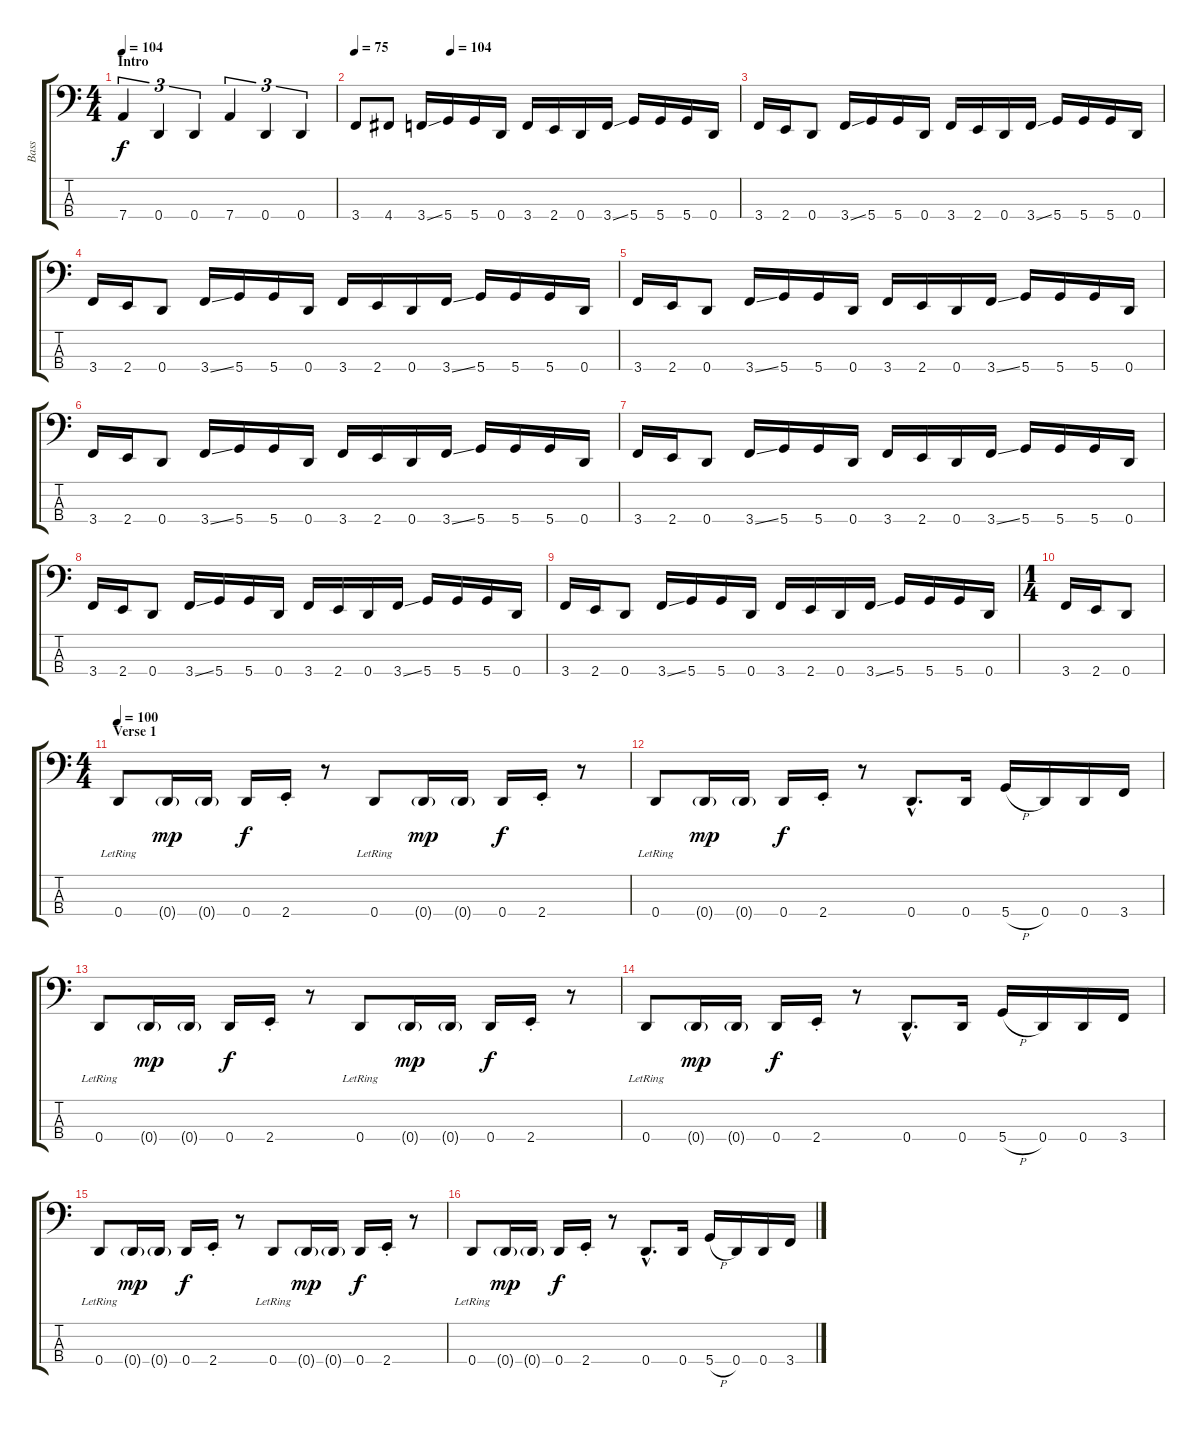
\track ("Bass" "Bass") {instrument electricbasspick}
\staff {score tabs}
\tuning (G2 D2 A1 D1) {hide}
\ts (4 4)
\section ("" "Intro")
\tempo 104
\tempo 114
\tempo 104
\clef f4
\ks c
7.4.4{tu (3 2) dy f instrument electricbasspick} 0.4.4{tu (3 2)} 0.4.4{tu (3 2)} 7.4.4{tu (3 2)} 0.4.4{tu (3 2)} 0.4.4{tu (3 2)} |
\tempo 75
\tempo (104 0.25)
3.4.8 4.4.8 3.4{ss}.16 5.4.16 5.4.16 0.4.16 3.4.16 2.4.16 0.4.16 3.4{ss}.16 5.4.16 5.4.16 5.4.16 0.4.16 |
3.4.16 2.4.16 0.4.8 3.4{ss}.16 5.4.16 5.4.16 0.4.16 3.4.16 2.4.16 0.4.16 3.4{ss}.16 5.4.16 5.4.16 5.4.16 0.4.16 |
3.4.16 2.4.16 0.4.8 3.4{ss}.16 5.4.16 5.4.16 0.4.16 3.4.16 2.4.16 0.4.16 3.4{ss}.16 5.4.16 5.4.16 5.4.16 0.4.16 |
3.4.16 2.4.16 0.4.8 3.4{ss}.16 5.4.16 5.4.16 0.4.16 3.4.16 2.4.16 0.4.16 3.4{ss}.16 5.4.16 5.4.16 5.4.16 0.4.16 |
3.4.16 2.4.16 0.4.8 3.4{ss}.16 5.4.16 5.4.16 0.4.16 3.4.16 2.4.16 0.4.16 3.4{ss}.16 5.4.16 5.4.16 5.4.16 0.4.16 |
3.4.16 2.4.16 0.4.8 3.4{ss}.16 5.4.16 5.4.16 0.4.16 3.4.16 2.4.16 0.4.16 3.4{ss}.16 5.4.16 5.4.16 5.4.16 0.4.16 |
3.4.16 2.4.16 0.4.8 3.4{ss}.16 5.4.16 5.4.16 0.4.16 3.4.16 2.4.16 0.4.16 3.4{ss}.16 5.4.16 5.4.16 5.4.16 0.4.16 |
3.4.16 2.4.16 0.4.8 3.4{ss}.16 5.4.16 5.4.16 0.4.16 3.4.16 2.4.16 0.4.16 3.4{ss}.16 5.4.16 5.4.16 5.4.16 0.4.16 |
\ts (1 4)
3.4.16 2.4.16 0.4.8 |
\ts (4 4)
\section ("" "Verse 1")
\tempo 100
0.4{lr}.8 0.4{g}.16{dy mp} 0.4{g}.16 0.4.16{dy f} 2.4{st}.16 r.8 0.4{lr}.8 0.4{g}.16{dy mp} 0.4{g}.16 0.4.16{dy f} 2.4{st}.16 r.8 |
0.4{lr}.8 0.4{g}.16{dy mp} 0.4{g}.16 0.4.16{dy f} 2.4{st}.16 r.8 0.4{hac}.8{d} 0.4.16 5.4{h}.16 0.4.16 0.4.16 3.4.16 |
0.4{lr}.8 0.4{g}.16{dy mp} 0.4{g}.16 0.4.16{dy f} 2.4{st}.16 r.8 0.4{lr}.8 0.4{g}.16{dy mp} 0.4{g}.16 0.4.16{dy f} 2.4{st}.16 r.8 |
0.4{lr}.8 0.4{g}.16{dy mp} 0.4{g}.16 0.4.16{dy f} 2.4{st}.16 r.8 0.4{hac}.8{d} 0.4.16 5.4{h}.16 0.4.16 0.4.16 3.4.16 |
0.4{lr}.8 0.4{g}.16{dy mp} 0.4{g}.16 0.4.16{dy f} 2.4{st}.16 r.8 0.4{lr}.8 0.4{g}.16{dy mp} 0.4{g}.16 0.4.16{dy f} 2.4{st}.16 r.8 |
0.4{lr}.8 0.4{g}.16{dy mp} 0.4{g}.16 0.4.16{dy f} 2.4{st}.16 r.8 0.4{hac}.8{d} 0.4.16 5.4{h}.16 0.4.16 0.4.16 3.4.16
